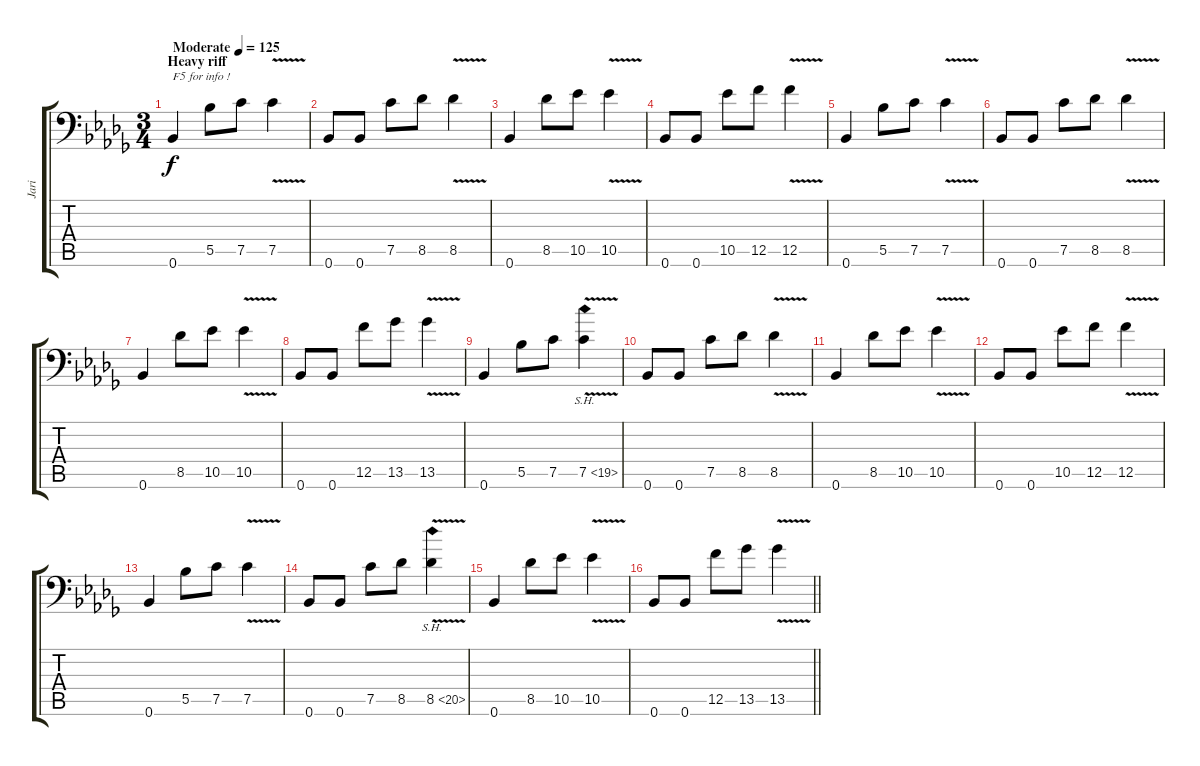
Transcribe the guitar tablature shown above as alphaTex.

\track ("Jari" "Jari") {instrument distortionguitar}
\staff {score tabs}
\tuning (C4 G3 Eb3 Bb2 F2 Bb1) {hide}
\ts (3 4)
\section ("" "Heavy riff")
\tempo (125 "Moderate")
\clef f4
\ks bbminor
0.6.4{txt "F5 for info !" dy f instrument distortionguitar} 5.5.8 7.5.8 7.5{v}.4 |
0.6.8 0.6.8 7.5.8 8.5.8 8.5{v}.4 |
0.6.4 8.5.8 10.5.8 10.5{v}.4 |
0.6.8 0.6.8 10.5.8 12.5.8 12.5{v}.4 |
0.6.4 5.5.8 7.5.8 7.5{v}.4 |
0.6.8 0.6.8 7.5.8 8.5.8 8.5{v}.4 |
0.6.4 8.5.8 10.5.8 10.5{v}.4 |
0.6.8 0.6.8 12.5.8 13.5.8 13.5{v}.4 |
0.6.4 5.5.8 7.5.8 7.5{sh 12 v}.4 |
0.6.8 0.6.8 7.5.8 8.5.8 8.5{v}.4 |
0.6.4 8.5.8 10.5.8 10.5{v}.4 |
0.6.8 0.6.8 10.5.8 12.5.8 12.5{v}.4 |
0.6.4 5.5.8 7.5.8 7.5{v}.4 |
0.6.8 0.6.8 7.5.8 8.5.8 8.5{sh 12 v}.4 |
0.6.4 8.5.8 10.5.8 10.5{v}.4 |
\barLineRight lightlight
0.6.8 0.6.8 12.5.8 13.5.8 13.5{v}.4
